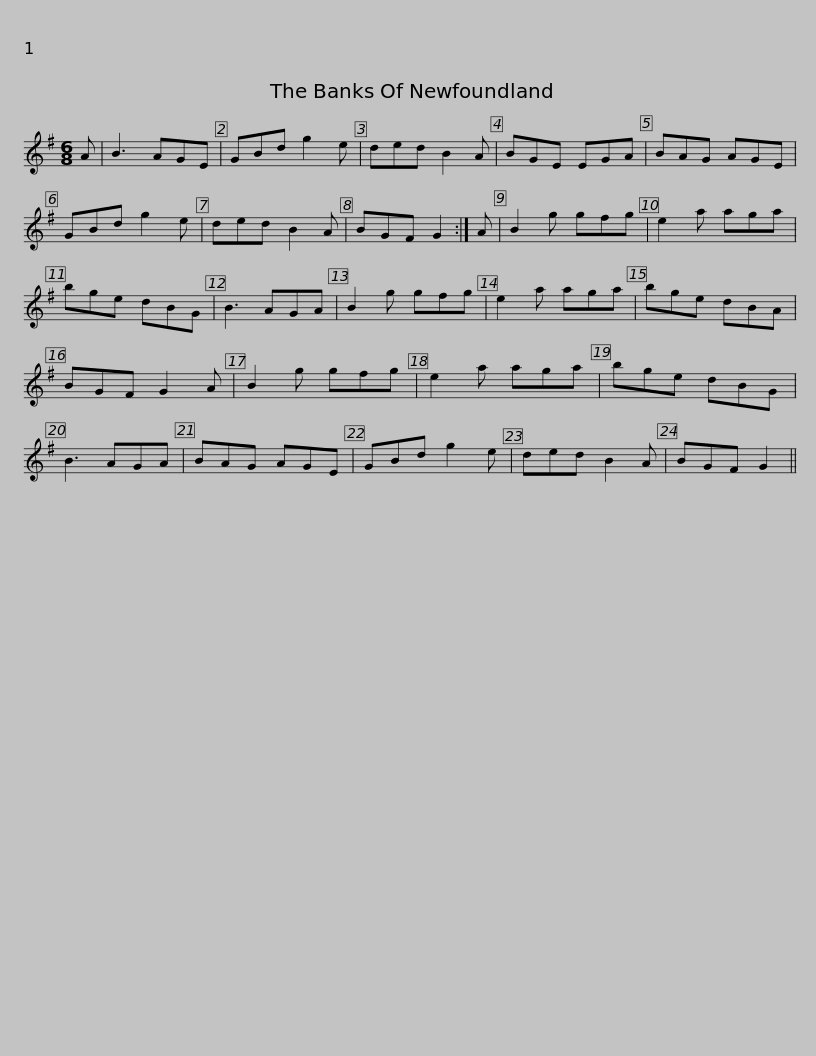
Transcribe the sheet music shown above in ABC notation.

X:1
L:1/8
M:6/8
I:linebreak $
K:G
V:1 treble
V:1
 A | B3 AGE | GBd g2 e | ded B2 A | BGE EGA | %5
 BAG AGE | GBd g2 e | ded B2 A | BGF G2 :|$ A | %10
 B2 g gfg | e2 a aga | bge dBG | B3 AGA | B2 g gfg | %15
 e2 a aga | bge dBA |$ BGF G2 A | B2 g gfg | e2 a aga | %20
 bge dBG | B3 AGA | BAG AGE | GBd g2 e | ded B2 A |$ %25
 BGF G2 || %26
